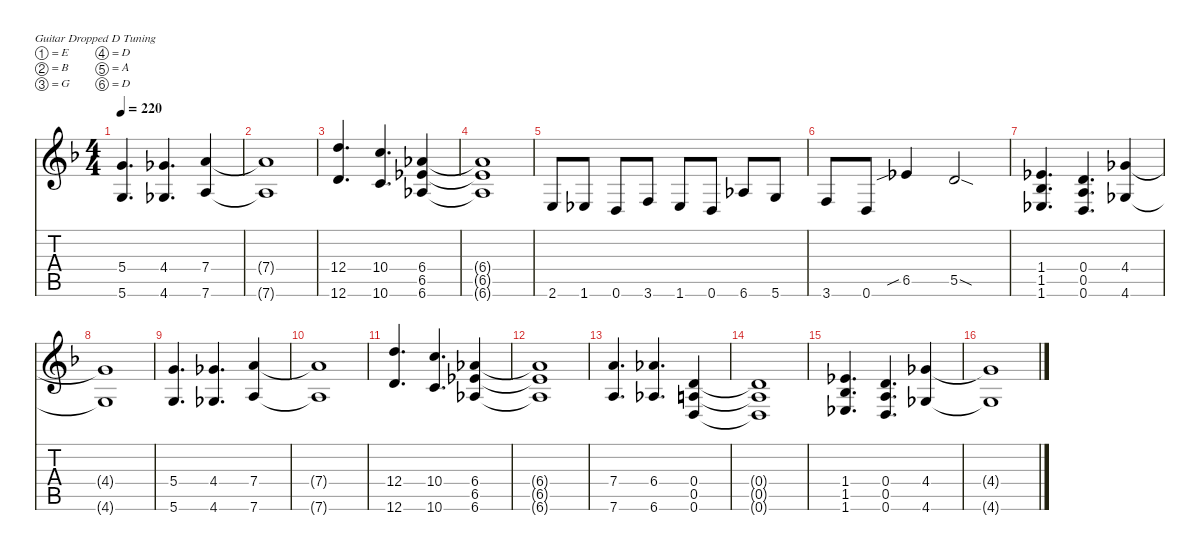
\hideDynamics
\bracketExtendMode nobrackets
\singleTrackTrackNamePolicy hidden
\multiTrackTrackNamePolicy hidden
\firstSystemTrackNameMode fullname
\firstSystemTrackNameOrientation horizontal
\otherSystemsTrackNameOrientation horizontal
\track ("Guitar-spare" "E-Gt") {instrument distortionguitar}
\staff {score tabs}
\tuning (E4 B3 G3 D3 A2 D2)
\ts (4 4)
\tempo 220
\clef g2
\ks dminor
(5.4{acc forcenatural} 5.6{acc forcenatural}).4{d dy f} (4.4{acc b} 4.6{acc b}).4{d} (7.4{acc forcenatural} 7.6{acc forcenatural}).4 |
(7.4{t acc forcenatural} 7.6{t acc forcenatural}).1 |
(12.4{acc forcenatural} 12.6{acc forcenatural}).4{d} (10.4{acc forcenatural} 10.6{acc forcenatural}).4{d} (6.4{acc b} 6.5{acc b} 6.6{acc b}).4 |
(6.4{t acc b} 6.5{t acc b} 6.6{t acc b}).1 |
2.6{acc forcenatural}.8 1.6{acc b}.8 0.6{acc forcenatural}.8 3.6{acc forcenatural}.8 1.6{acc b}.8 0.6{acc forcenatural}.8 6.6{acc b}.8 5.6{acc forcenatural}.8 |
3.6{acc forcenatural}.8 0.6{acc forcenatural}.8 6.5{sib acc b}.4 5.5{sod acc forcenatural}.2 |
(1.4{acc b} 1.5{acc b} 1.6{acc b}).4{d} (0.4{acc forcenatural} 0.5{acc forcenatural} 0.6{acc forcenatural}).4{d} (4.4{acc b} 4.6{acc b}).4 |
(4.4{t acc b} 4.6{t acc b}).1 |
(5.4{acc forcenatural} 5.6{acc forcenatural}).4{d} (4.4{acc b} 4.6{acc b}).4{d} (7.4{acc forcenatural} 7.6{acc forcenatural}).4 |
(7.4{t acc forcenatural} 7.6{t acc forcenatural}).1 |
(12.4{acc forcenatural} 12.6{acc forcenatural}).4{d} (10.4{acc forcenatural} 10.6{acc forcenatural}).4{d} (6.4{acc b} 6.5{acc b} 6.6{acc b}).4 |
(6.4{t acc b} 6.5{t acc b} 6.6{t acc b}).1 |
(7.4{acc forcenatural} 7.6{acc forcenatural}).4{d} (6.4{acc b} 6.6{acc b}).4{d} (0.4{acc forcenatural} 0.5{acc forcenatural} 0.6{acc forcenatural}).4 |
(0.4{t acc forcenatural} 0.5{t acc forcenatural} 0.6{t acc forcenatural}).1 |
(1.4{acc b} 1.5{acc b} 1.6{acc b}).4{d} (0.4{acc forcenatural} 0.5{acc forcenatural} 0.6{acc forcenatural}).4{d} (4.4{acc b} 4.6{acc b}).4 |
(4.4{t acc b} 4.6{t acc b}).1
